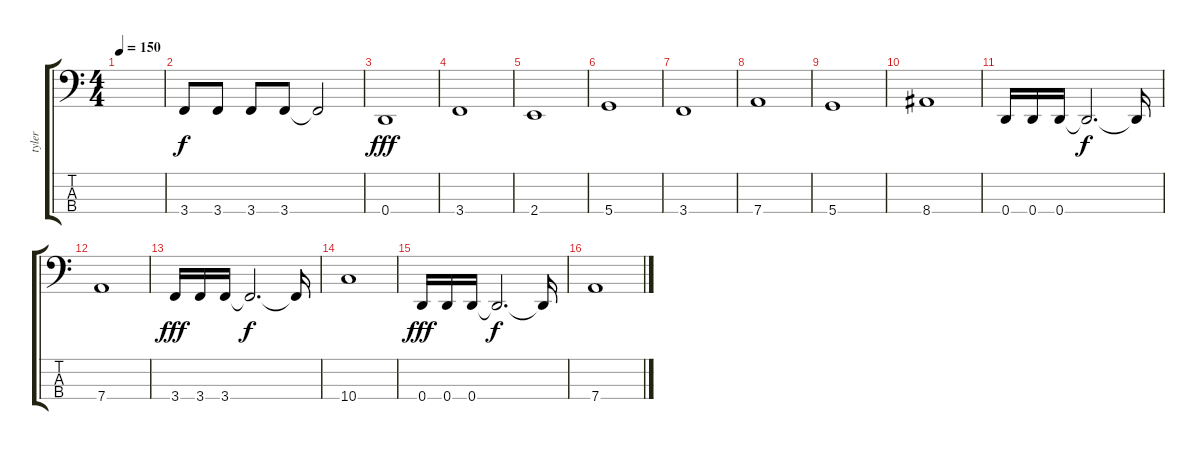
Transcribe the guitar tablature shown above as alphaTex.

\track ("tyler" "tyler") {instrument electricbassfinger}
\staff {score tabs}
\tuning (G2 D2 A1 D1) {hide}
\ts (4 4)
\tempo 150
\clef f4
\ks c
|
3.4.8 3.4.8 3.4.8 3.4.8 3.4{t}.2{dy f} |
0.4.1{dy fff} |
3.4.1 |
2.4.1 |
5.4.1 |
3.4.1 |
7.4.1 |
5.4.1 |
8.4.1 |
0.4.16 0.4.16 0.4.16 0.4{t}.2{d dy f} 0.4{t}.16 |
7.4.1 |
3.4.16{dy fff} 3.4.16 3.4.16 3.4{t}.2{d dy f} 3.4{t}.16 |
10.4.1 |
0.4.16{dy fff} 0.4.16 0.4.16 0.4{t}.2{d dy f} 0.4{t}.16 |
7.4.1
